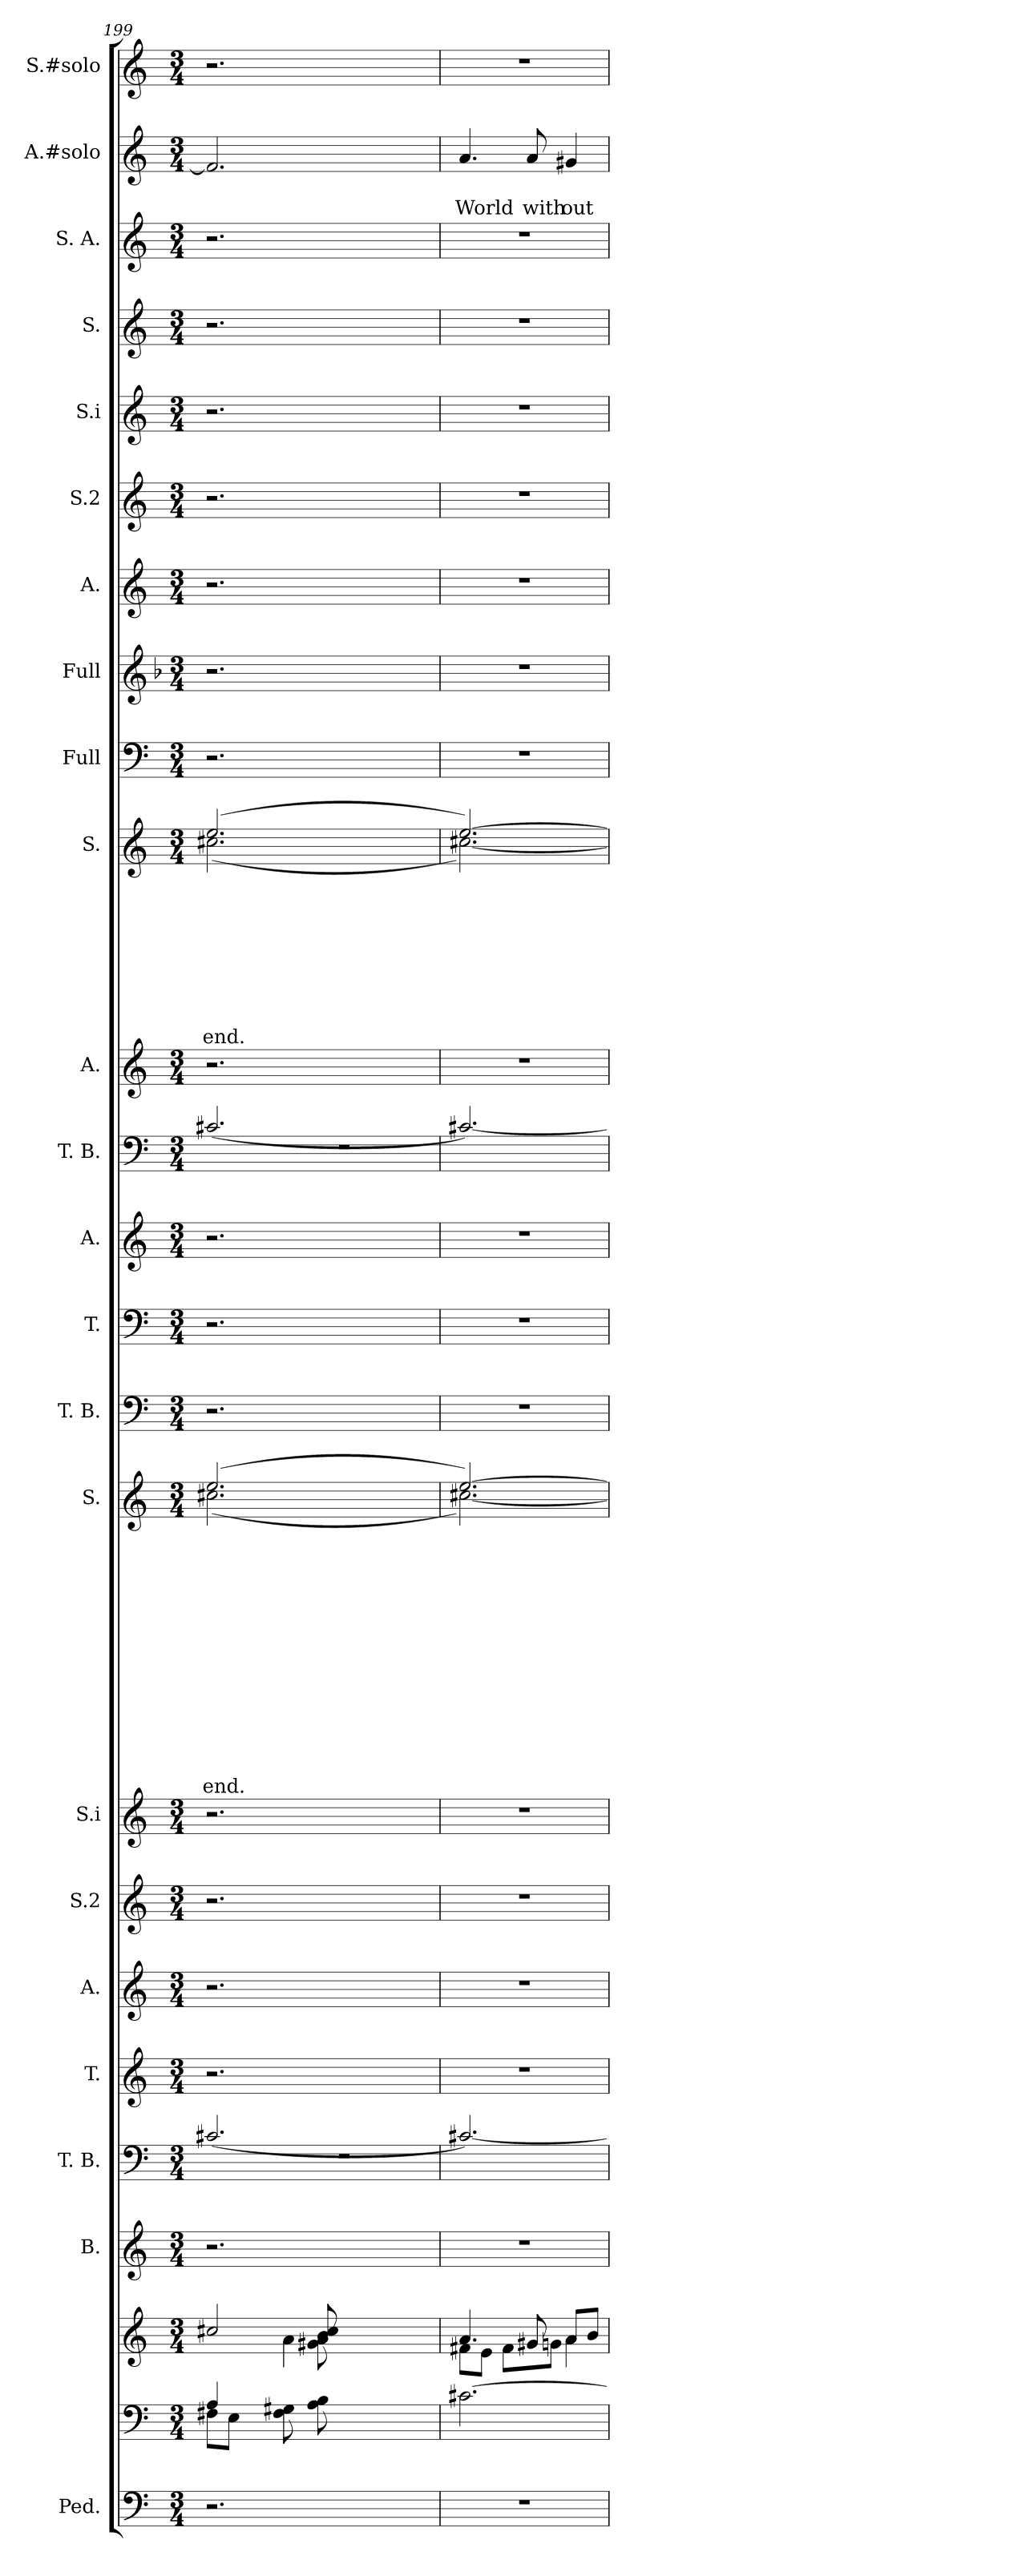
**kern	**kern	**kern	**kern	**kern	**kern	**kern	**kern	**kern	**kern	**text	**text	**text	**text	**text	**text	**text	**text	**text	**text	**text	**text	**text	**text	**kern	**kern	**kern	**kern	**kern	**kern	**text	**text	**text	**text	**text	**text	**text	**text	**text	**kern	**kern	**kern	**kern	**kern	**kern	**kern	**kern	**text	**text	**kern
*part25	*part24	*part23	*part22	*part21	*part20	*part19	*part18	*part17	*part16	*part16	*part16	*part16	*part16	*part16	*part16	*part16	*part16	*part16	*part16	*part16	*part16	*part16	*part16	*part15	*part14	*part13	*part12	*part11	*part10	*part10	*part10	*part10	*part10	*part10	*part10	*part10	*part10	*part10	*part9	*part8	*part7	*part6	*part5	*part4	*part3	*part2	*part2	*part2	*part1
*staff25	*staff24	*staff23	*staff22	*staff21	*staff20	*staff19	*staff18	*staff17	*staff16	*staff16	*staff16	*staff16	*staff16	*staff16	*staff16	*staff16	*staff16	*staff16	*staff16	*staff16	*staff16	*staff16	*staff16	*staff15	*staff14	*staff13	*staff12	*staff11	*staff10	*staff10	*staff10	*staff10	*staff10	*staff10	*staff10	*staff10	*staff10	*staff10	*staff9	*staff8	*staff7	*staff6	*staff5	*staff4	*staff3	*staff2	*staff2	*staff2	*staff1
*I"Ped.	*	*	*I"B.	*I"T. B.	*I"T.	*I"A.	*I"S.2	*I"S.i	*I"S.	*	*	*	*	*	*	*	*	*	*	*	*	*	*	*I"T. B.	*I"T.	*I"A.	*I"T. B.	*I"A.	*I"S.	*	*	*	*	*	*	*	*	*	*I"Full	*I"Full	*I"A.	*I"S.2	*I"S.i	*I"S.	*I"S. A.	*I"A.#solo	*	*	*I"S.#solo
*I'Ped.	*	*	*	*I'T. B.	*I'T.	*I'A.	*I'S.2	*I'S.i	*I'S.	*	*	*	*	*	*	*	*	*	*	*	*	*	*	*I'T. B.	*I'T.	*	*I'T. B.	*I'A.	*I'S.	*	*	*	*	*	*	*	*	*	*	*	*I'A.	*I'S.2	*I'S.i	*I'S.	*I'S. A.	*I'A.#solo	*	*	*I'S.#solo
*clefF4	*clefF4	*clefG2	*clefG2	*clefF4	*clefG2	*clefG2	*clefG2	*clefG2	*clefG2	*	*	*	*	*	*	*	*	*	*	*	*	*	*	*clefF4	*clefF4	*clefG2	*clefF4	*clefG2	*clefG2	*	*	*	*	*	*	*	*	*	*clefF4	*clefG2	*clefG2	*clefG2	*clefG2	*clefG2	*clefG2	*clefG2	*	*	*clefG2
*	*	*	*	*	*	*	*	*	*	*	*	*	*	*	*	*	*	*	*	*	*	*	*	*	*	*	*	*	*	*	*	*	*	*	*	*	*	*	*	*ITrd3c5	*	*	*	*	*	*	*	*	*
*k[]	*k[]	*k[]	*k[]	*k[]	*k[]	*k[]	*k[]	*k[]	*k[]	*	*	*	*	*	*	*	*	*	*	*	*	*	*	*k[]	*k[]	*k[]	*k[]	*k[]	*k[]	*	*	*	*	*	*	*	*	*	*k[]	*k[]	*k[]	*k[]	*k[]	*k[]	*k[]	*k[]	*	*	*k[]
*C:	*C:	*C:	*C:	*C:	*C:	*C:	*C:	*C:	*C:	*	*	*	*	*	*	*	*	*	*	*	*	*	*	*C:	*C:	*C:	*C:	*C:	*C:	*	*	*	*	*	*	*	*	*	*C:	*C:	*C:	*C:	*C:	*C:	*C:	*C:	*	*	*C:
*M3/4	*M3/4	*M3/4	*M3/4	*M3/4	*M3/4	*M3/4	*M3/4	*M3/4	*M3/4	*	*	*	*	*	*	*	*	*	*	*	*	*	*	*M3/4	*M3/4	*M3/4	*M3/4	*M3/4	*M3/4	*	*	*	*	*	*	*	*	*	*M3/4	*M3/4	*M3/4	*M3/4	*M3/4	*M3/4	*M3/4	*M3/4	*	*	*M3/4
=199	=199	=199	=199	=199	=199	=199	=199	=199	=199	=199	=199	=199	=199	=199	=199	=199	=199	=199	=199	=199	=199	=199	=199	=199	=199	=199	=199	=199	=199	=199	=199	=199	=199	=199	=199	=199	=199	=199	=199	=199	=199	=199	=199	=199	=199	=199	=199	=199	=199
*	*^	*^	*	*	*	*	*	*	*^	*	*	*	*	*	*	*	*	*	*	*	*	*	*	*	*	*	*	*	*	*	*	*	*	*	*	*	*	*	*	*	*	*	*	*	*	*	*	*	*
*	*	*	*	*^	*	*	*	*	*	*	*	*	*	*	*	*	*	*	*	*	*	*	*	*	*	*	*	*	*	*	*	*	*	*	*	*	*	*	*	*	*	*	*	*	*	*	*	*	*	*	*	*
!	!	!	!	!	!	!	!	!	!	!	!	!	!	!	!	!	!	!	!	!	!	!	!	!	!	!	!LO:LY:b	!	!	!	!	!	!	!	!	!	!	!	!	!	!	!LO:LY:b	!	!	!	!	!	!	!	!	!	!	!
*	*	*	*	*	*	*	*	*	*	*	*	*	*	*	*	*	*	*	*	*	*	*	*	*	*	*	*	*	*	*	*	*	*^	*	*	*	*	*	*	*	*	*	*	*	*	*	*	*	*	*	*	*	*
2.r	4A/	8F#X\L	2cc#X/	2ryy	2ryy	2.r	(>2.c#X/	2.r	2.r	2.r	2.r	(>2.ee/	(<2.cc#X\	.	.	.	.	.	.	.	.	.	.	.	.	.	end.	2.r	2.r	2.r	(>2.c#X/	2.r	(>2.ee/	(<2.cc#X\	.	.	.	.	.	.	.	.	end.	2.r	2.r	2.r	2.r	2.r	2.r	2.r	2.f#/]	.	.	2.r
.	.	8E\J	.	.	.	.	.	.	.	.	.	.	.	.	.	.	.	.	.	.	.	.	.	.	.	.	.	.	.	.	.	.	.	.	.	.	.	.	.	.	.	.	.	.	.	.	.	.	.	.	.	.	.	.
.	1ryy	4ryy	.	.	.	.	.	.	.	.	.	.	.	.	.	.	.	.	.	.	.	.	.	.	.	.	.	.	.	.	.	.	.	.	.	.	.	.	.	.	.	.	.	.	.	.	.	.	.	.	.	.	.	.
.	.	8F#\ 8G#X\	4a\	8ryy	8ryy	.	.	.	.	.	.	.	.	.	.	.	.	.	.	.	.	.	.	.	.	.	.	.	.	.	.	.	.	.	.	.	.	.	.	.	.	.	.	.	.	.	.	.	.	.	.	.	.	.
.	.	8A\ 8B\	.	8g#X\ 8a\	8b/ 8cc#/	.	.	.	.	.	.	.	.	.	.	.	.	.	.	.	.	.	.	.	.	.	.	.	.	.	.	.	.	.	.	.	.	.	.	.	.	.	.	.	.	.	.	.	.	.	.	.	.	.
1ryy	.	1ryy	1ryy	1ryy	1ryy	1ryy	1r	1ryy	1ryy	1ryy	1ryy	1ryy	1ryy	.	.	.	.	.	.	.	.	.	.	.	.	.	.	1ryy	1ryy	1ryy	1r	1ryy	1ryy	1ryy	.	.	.	.	.	.	.	.	.	1ryy	1ryy	1ryy	1ryy	1ryy	1ryy	1ryy	1ryy	.	.	1ryy
.	2ryy	.	.	.	.	.	.	.	.	.	.	.	.	.	.	.	.	.	.	.	.	.	.	.	.	.	.	.	.	.	.	.	.	.	.	.	.	.	.	.	.	.	.	.	.	.	.	.	.	.	.	.	.	.
*	*v	*v	*	*	*	*	*	*	*	*	*	*	*	*	*	*	*	*	*	*	*	*	*	*	*	*	*	*	*	*	*	*	*	*	*	*	*	*	*	*	*	*	*	*	*	*	*	*	*	*	*	*	*	*
*	*	*	*v	*v	*	*	*	*	*	*	*	*	*	*	*	*	*	*	*	*	*	*	*	*	*	*	*	*	*	*	*	*	*	*	*	*	*	*	*	*	*	*	*	*	*	*	*	*	*	*	*	*	*
=200	=200	=200	=200	=200	=200	=200	=200	=200	=200	=200	=200	=200	=200	=200	=200	=200	=200	=200	=200	=200	=200	=200	=200	=200	=200	=200	=200	=200	=200	=200	=200	=200	=200	=200	=200	=200	=200	=200	=200	=200	=200	=200	=200	=200	=200	=200	=200	=200	=200	=200	=200	=200
!	!	!	!	!	!	!	!	!	!	!	!	!	!	!	!	!	!	!	!	!	!	!	!	!	!	!	!	!	!	!	!	!	!	!	!	!	!	!	!	!	!	!	!	!	!	!	!	!	!	!	!LO:LY:b	!
2.r	[>2.c#X\	4.a/	8f#X\L	2.r	[>2.c#/)	2.r	2.r	2.r	2.r	[>2.ee/)	[<2.cc#\)	.	.	.	.	.	.	.	.	.	.	.	.	.	.	2.r	2.r	2.r	[>2.c#/)	2.r	[>2.ee/)	[<2.cc#\)	.	.	.	.	.	.	.	.	.	2.r	2.r	2.r	2.r	2.r	2.r	2.r	4.a/	.	World	2.r
.	.	.	8e\J	.	.	.	.	.	.	.	.	.	.	.	.	.	.	.	.	.	.	.	.	.	.	.	.	.	.	.	.	.	.	.	.	.	.	.	.	.	.	.	.	.	.	.	.	.	.	.	.	.
.	.	.	8f#\L	.	.	.	.	.	.	.	.	.	.	.	.	.	.	.	.	.	.	.	.	.	.	.	.	.	.	.	.	.	.	.	.	.	.	.	.	.	.	.	.	.	.	.	.	.	.	.	.	.
!	!	!	!	!	!	!	!	!	!	!	!	!	!	!	!	!	!	!	!	!	!	!	!	!	!	!	!	!	!	!	!	!	!	!	!	!	!	!	!	!	!	!	!	!	!	!	!	!	!	!	!LO:LY:b	!
.	.	8g#X/	8gn\J	.	.	.	.	.	.	.	.	.	.	.	.	.	.	.	.	.	.	.	.	.	.	.	.	.	.	.	.	.	.	.	.	.	.	.	.	.	.	.	.	.	.	.	.	.	8a/	.	with	.
!	!	!	!	!	!	!	!	!	!	!	!	!	!	!	!	!	!	!	!	!	!	!	!	!	!	!	!	!	!	!	!	!	!	!	!	!	!	!	!	!	!	!	!	!	!	!	!	!	!	!	!LO:LY:b	!
.	.	8a/L	4a\	.	.	.	.	.	.	.	.	.	.	.	.	.	.	.	.	.	.	.	.	.	.	.	.	.	.	.	.	.	.	.	.	.	.	.	.	.	.	.	.	.	.	.	.	.	4g#X/	.	out	.
.	.	8b/J	.	.	.	.	.	.	.	.	.	.	.	.	.	.	.	.	.	.	.	.	.	.	.	.	.	.	.	.	.	.	.	.	.	.	.	.	.	.	.	.	.	.	.	.	.	.	.	.	.	.
*	*	*v	*v	*	*	*	*	*	*	*v	*v	*	*	*	*	*	*	*	*	*	*	*	*	*	*	*	*	*	*	*	*v	*v	*	*	*	*	*	*	*	*	*	*	*	*	*	*	*	*	*	*	*	*
=	=	=	=	=	=	=	=	=	=	=	=	=	=	=	=	=	=	=	=	=	=	=	=	=	=	=	=	=	=	=	=	=	=	=	=	=	=	=	=	=	=	=	=	=	=	=	=	=	=
*-	*-	*-	*-	*-	*-	*-	*-	*-	*-	*-	*-	*-	*-	*-	*-	*-	*-	*-	*-	*-	*-	*-	*-	*-	*-	*-	*-	*-	*-	*-	*-	*-	*-	*-	*-	*-	*-	*-	*-	*-	*-	*-	*-	*-	*-	*-	*-	*-	*-
